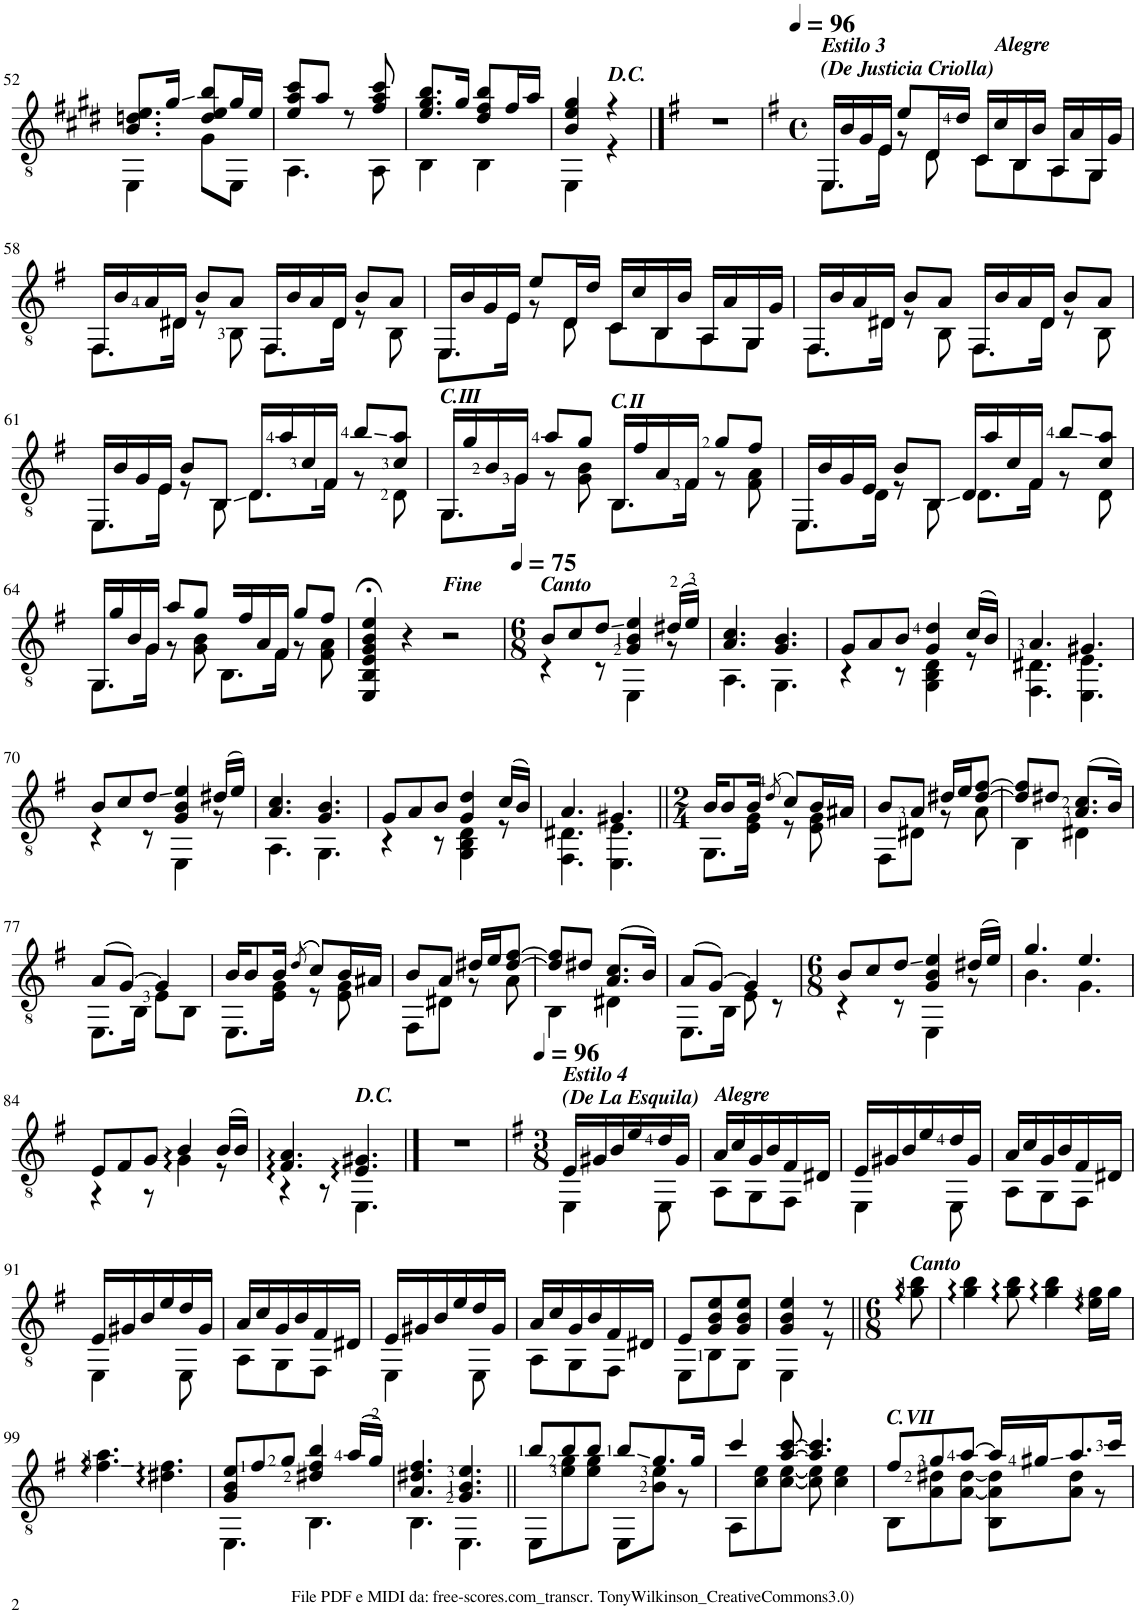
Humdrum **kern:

**kern
*part1
*staff1
*I"Guitar
*I'Guit.
!!LO:PB:g=z
*clefGv2
*k[f#c#g#d#]
*M2/4
=52
*^
8.B/ 8.dn/ 8.e/L	4EE\
16g#/Jk	.
8d/ 8e/ 8b/L	8G#\L
16g#/L	8EE\J
16e/JJ	.
=53	=53
8e/ 8a/ 8cc#/L	4.AA\
8a/J	.
8r	.
8f#/ 8a/ 8cc#/	8AA\
=54	=54
8.e/ 8.g#/ 8.b/L	4BB\
16g#/Jk	.
8d#/ 8f#/ 8b/L	4BB\
16f#/L	.
16a/JJ	.
=55	=55
4B/ 4e/ 4g#/	4EE\
4r	4r
*v	*v
==56
*k[f#]
2r
=57
*k[f#]
*M4/4
*met(c)
*MM96
*^
!LO:TX:a:Bi:t=Estilo 3	!
!LO:TX:a:t=(De Justicia Criolla)	!
16EE/LL	8.EE\L
16B/	.
16G/	.
16E/JJ	16E\Jk
8e/L	8r
16D/L	8D\
16d/JJ	.
16C/LL	8C\L
!LO:TX:a:Bi:t=Alegre	!
16c/	.
16BB/	8BB\
16B/JJ	.
16AA/LL	8AA\
16A/	.
16GG/	8GG\J
16G/JJ	.
!!LO:LB:g=z	!!
=58	=58
16FF#/LL	8.FF#\L
16B/	.
16A/	.
16D#X/JJ	16D#\Jk
8B/L	8r
8A/J	8BB\
16FF#/LL	8.FF#\L
16B/	.
16A/	.
16D#/JJ	16D#\Jk
8B/L	8r
8A/J	8BB\
=59	=59
16EE/LL	8.EE\L
16B/	.
16G/	.
16E/JJ	16E\Jk
8e/L	8r
16D/L	8D\
16d/JJ	.
16C/LL	8C\L
16c/	.
16BB/	8BB\
16B/JJ	.
16AA/LL	8AA\
16A/	.
16GG/	8GG\J
16G/JJ	.
=60	=60
16FF#/LL	8.FF#\L
16B/	.
16A/	.
16D#X/JJ	16D#\Jk
8B/L	8r
8A/J	8BB\
16FF#/LL	8.FF#\L
16B/	.
16A/	.
16D#/JJ	16D#\Jk
8B/L	8r
8A/J	8BB\
!!LO:LB:g=z	!!
=61	=61
16EE/LL	8.EE\L
16B/	.
16G/	.
16E/JJ	16E\Jk
8B/L	8r
8BB/J	8BB\
16D/LL	8.D\L
16a/	.
16c/	.
16F#/JJ	16F#\Jk
8b/L	8r
8c/ 8a/J	8D\
=62	=62
!LO:TX:a:Bi:t=C.III	!
16GG/LL	8.GG\L
16g/	.
16B/	.
16G/JJ	16G\Jk
8a/L	8r
8g/J	8G\ 8B\
!LO:TX:a:Bi:t=C.II	!
16BB/LL	8.BB\L
16f#/	.
16A/	.
16F#/JJ	16F#\Jk
8g/L	8r
8f#/J	8F#\ 8A\
=63	=63
16EE/LL	8.EE\L
16B/	.
16G/	.
16E/JJ	16D\Jk
8B/L	8r
8BB/J	8BB\
16D/LL	8.D\L
16a/	.
16c/	.
16F#/JJ	16F#\Jk
8b/L	8r
8c/ 8a/J	8D\
!!LO:LB:g=z	!!
=64	=64
16GG/LL	8.GG\L
16g/	.
16B/	.
16G/JJ	16G\Jk
8a/L	8r
8g/J	8G\ 8B\
16BBLL	8.BB\L
16f#/	.
16A/	.
16F#/JJ	16F#\Jk
8g/L	8r
8f#/J	8F#\ 8A\
*v	*v
=65
4EE/;< 4BB/;< 4E/;< 4G/;< 4B/;< 4e/;<
4r
2r
=66
*M6/8
*MM75
*^
!LO:TX:a:Bi:t=Canto	!
8B/L	4r
8c/	.
8d/J	8r
4G/ 4B/ 4e/	4EE\
(16d#X/LL	8r
16e/JJ)	.
=67	=67
4.A/ 4.c/	4.AA\
4.G/ 4.B/	4.GG\
=68	=68
8G/L	4r
8A/	.
8B/J	8r
4G/ 4d/	4GG\ 4BB\ 4D\
(16c/LL	8r
16B/JJ)	.
=69	=69
4.A/	4.FF#\ 4.D#X\
4.G#X/	4.EE\ 4.E\
!!LO:LB:g=z	!!
=70	=70
8B/L	4r
8c/	.
8d/J	8r
4G/ 4B/ 4e/	4EE\
(16d#X/LL	8r
16e/JJ)	.
=71	=71
4.A/ 4.c/	4.AA\
4.G/ 4.B/	4.GG\
=72	=72
8G/L	4r
8A/	.
8B/J	8r
4G/ 4d/	4GG\ 4BB\ 4D\
(16c/LL	8r
16B/JJ)	.
=73	=73
4.A/	4.FF#\ 4.D#X\
4.G#X/	4.EE\ 4.E\
=74||	=74||
*M2/4	*
16B/KL	8.GG\L
8B/	.
16B/Jk	16E\ 16G\Jk
(8qd/	.
8c/L)	8r
16B/L	8E\ 8G\
16A#X/JJ	.
=75	=75
8B/L	8FF#\L
8A/J	8D#X\J
16d#X/LL	8r
16e/J	.
[8d#/ [8f#/J	8A\
=76	=76
8d#/] 8f#/]L	4BB\
8d#X/J	.
(8.A/ 8.c/L	4D#X\
16B/Jk)	.
!!LO:LB:g=z	!!
=77	=77
(8A/L	8.EE\L
[8G/J)	.
.	16BB\Jk
4G/]	8E\L
.	8BB\J
=78	=78
16B/KL	8.EE\L
8B/	.
16B/Jk	16E\ 16G\Jk
((8qd/	.
8c/L))	8r
16B/L	8E\ 8G\
16A#X/JJ	.
=79	=79
8B/L	8FF#\L
8A/J	8D#X\J
16d#X/LL	8r
16e/J	.
[8d#/ [8f#/J	8A\
=80	=80
8d#/] 8f#/]L	4BB\
8d#X/J	.
(8.A/ 8.c/L	4D#X\
16B/Jk)	.
=81	=81
(8A/L	8.EE\L
[8G/J)	.
.	16BB\Jk
4G/]	8E\
.	8r
=82	=82
*M6/8	*
8B/L	4r
8c/	.
8d/J	8r
4G/ 4B/ 4e/	4EE\
(16d#X/LL	8r
16e/JJ)	.
=83	=83
4.g/	4.B\
4.e/	4.G\
!!LO:LB:g=z	!!
=84	=84
8E/L	4r
8F#/	.
8G/J	8r
4B/	4G:\
(16B/LL	8r
16B/JJ)	.
=85	=85
4.F#/ 4.A/	4r
.	8r
4.E/ 4.G#X/	4.EE\
*v	*v
==86
2.r
=87
*k[f#]
*M3/8
*MM96
*^
!LO:TX:a:Bi:t=Estilo 4	!
!LO:TX:a:t=(De La Esquila)	!
16E/LL	4EE\
16G#X/	.
16B/	.
16e/	.
16d/	8EE\
16G#/JJ	.
=88	=88
!LO:TX:a:Bi:t=Alegre	!
16A/LL	8AA\L
16c/	.
16G/	8GG\
16B/	.
16F#/	8FF#\J
16D#X/JJ	.
=89	=89
16E/LL	4EE\
16G#X/	.
16B/	.
16e/	.
16d/	8EE\
16G#/JJ	.
=90	=90
16A/LL	8AA\L
16c/	.
16G/	8GG\
16B/	.
16F#/	8FF#\J
16D#X/JJ	.
!!LO:LB:g=z	!!
=91	=91
16E/LL	4EE\
16G#X/	.
16B/	.
16e/	.
16d/	8EE\
16G#/JJ	.
=92	=92
16A/LL	8AA\L
16c/	.
16G/	8GG\
16B/	.
16F#/	8FF#\J
16D#X/JJ	.
=93	=93
16E/LL	4EE\
16G#X/	.
16B/	.
16e/	.
16d/	8EE\
16G#/JJ	.
=94	=94
16A/LL	8AA\L
16c/	.
16G/	8GG\
16B/	.
16F#/	8FF#\J
16D#X/JJ	.
=95	=95
8E/L	8EE\L
8G/ 8B/ 8e/	8BB\
8G/ 8B/ 8e/J	8GG\J
=96	=96
4G/ 4B/ 4e/	4EE\
8r	8r
*v	*v
=97||
*M6/8
*^
!LO:TX:a:Bi:t=Canto	!
*v	*v
8g\ 8b\
=98
4g\ 4b\
8g\ 8b\
4g\ 4b\
16e\ 16g\LL
16g\JJ
!!LO:LB:g=z
=99
4.f#\ 4.a\
4.d#X\ 4.f#\
=100
*^
8G/ 8B/ 8e/L	4.EE\
8f#/	.
8g/J	.
4d#X/ 4f#/ 4b/	4.BB\
(16a/LL	.
16g/JJ)	.
=101	=101
4.A/ 4.d#X/ 4.f#/	4.BB\
4.G/ 4.B/ 4.e/	4.EE\
=102||	=102||
8b/L	8EE\L
8b/	8e\ 8g\
8b/J	8e\ 8g\J
8b/L	8EE\L
8.g/	8B\ 8e\J
.	8r
16g/Jk	.
=103	=103
4cc/	8AA\L
.	8c\ 8e\
[8a/ [8cc/	[8c\ [8e\J
4.a/] 4.cc/]	8c\] 8e\]
.	4c\ 4e\
=104	=104
!LO:TX:a:Bi:t=C.VII	!
8f#/L	8BB\L
8g/	8A\ 8d#X\
[8a/J	[8A\ [8d#\J
16a/LL]	8BB\ 8A\] 8d#\]L
16g#X/J	.
8.a/	8A\ 8d#\J
.	8r
16cc/Jk	.
*v	*v
=
*-
